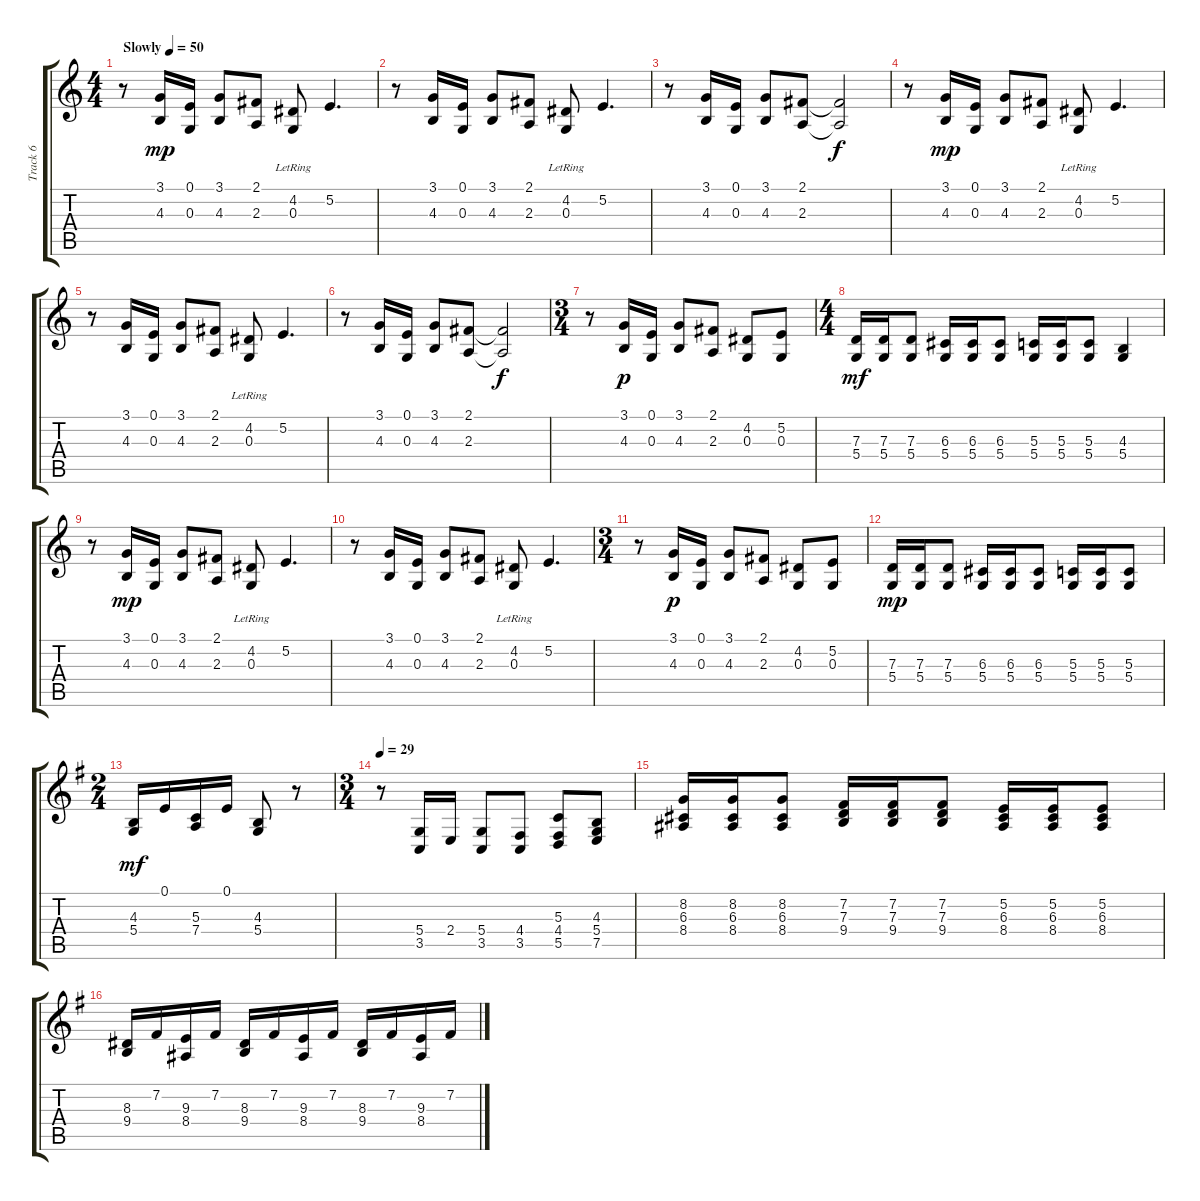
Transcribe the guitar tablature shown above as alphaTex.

\track ("Track 6" "Track 6") {instrument acousticgrandpiano}
\staff {score tabs}
\tuning (E4 B3 G3 D3 A2 E2) {hide}
\ts (4 4)
\tempo (50 "Slowly")
\clef g2
\ks c
r.8{dy mp instrument acousticgrandpiano} (3.1 4.3).16 (0.1 0.3).16 (3.1 4.3).8 (2.1 2.3).8 (4.2 0.3{lr}).8 5.2.4{d} |
r.8 (3.1 4.3).16 (0.1 0.3).16 (3.1 4.3).8 (2.1 2.3).8 (4.2 0.3{lr}).8 5.2.4{d} |
r.8 (3.1 4.3).16 (0.1 0.3).16 (3.1 4.3).8 (2.1 2.3).8 (2.1{t} 2.3{t}).2{dy f} |
r.8 (3.1 4.3).16{dy mp} (0.1 0.3).16 (3.1 4.3).8 (2.1 2.3).8 (4.2 0.3{lr}).8 5.2.4{d} |
r.8 (3.1 4.3).16 (0.1 0.3).16 (3.1 4.3).8 (2.1 2.3).8 (4.2 0.3{lr}).8 5.2.4{d} |
r.8 (3.1 4.3).16 (0.1 0.3).16 (3.1 4.3).8 (2.1 2.3).8 (2.1{t} 2.3{t}).2{dy f} |
\ts (3 4)
r.8 (3.1 4.3).16{dy p} (0.1 0.3).16 (3.1 4.3).8 (2.1 2.3).8 (4.2 0.3).8 (5.2 0.3).8 |
\ts (4 4)
(7.3 5.4).16{dy mf} (7.3 5.4).16 (7.3 5.4).8 (6.3 5.4).16 (6.3 5.4).16 (6.3 5.4).8 (5.3 5.4).16 (5.3 5.4).16 (5.3 5.4).8 (4.3 5.4).4 |
r.8 (3.1 4.3).16{dy mp} (0.1 0.3).16 (3.1 4.3).8 (2.1 2.3).8 (4.2 0.3{lr}).8 5.2.4{d} |
r.8 (3.1 4.3).16 (0.1 0.3).16 (3.1 4.3).8 (2.1 2.3).8 (4.2 0.3{lr}).8 5.2.4{d} |
\ts (3 4)
r.8 (3.1 4.3).16{dy p} (0.1 0.3).16 (3.1 4.3).8 (2.1 2.3).8 (4.2 0.3).8 (5.2 0.3).8 |
(7.3 5.4).16{dy mp} (7.3 5.4).16 (7.3 5.4).8 (6.3 5.4).16 (6.3 5.4).16 (6.3 5.4).8 (5.3 5.4).16 (5.3 5.4).16 (5.3 5.4).8 |
\ts (2 4)
\ks g
(4.3 5.4).16{dy mf} 0.1.16 (5.3 7.4).16 0.1.16 (4.3 5.4).8 r.8 |
\ts (3 4)
\tempo 29
r.8 (5.4 3.5).16 2.4.16 (5.4 3.5).8 (4.4 3.5).8 (5.3 4.4 5.5).8 (4.3 5.4 7.5).8 |
(8.2 6.3 8.4).16 (8.2 6.3 8.4).16 (8.2 6.3 8.4).8 (7.2 7.3 9.4).16 (7.2 7.3 9.4).16 (7.2 7.3 9.4).8 (5.2 6.3 8.4).16 (5.2 6.3 8.4).16 (5.2 6.3 8.4).8 |
(8.3 9.4).16 7.2.16 (9.3 8.4).16 7.2.16 (8.3 9.4).16 7.2.16 (9.3 8.4).16 7.2.16 (8.3 9.4).16 7.2.16 (9.3 8.4).16 7.2.16
